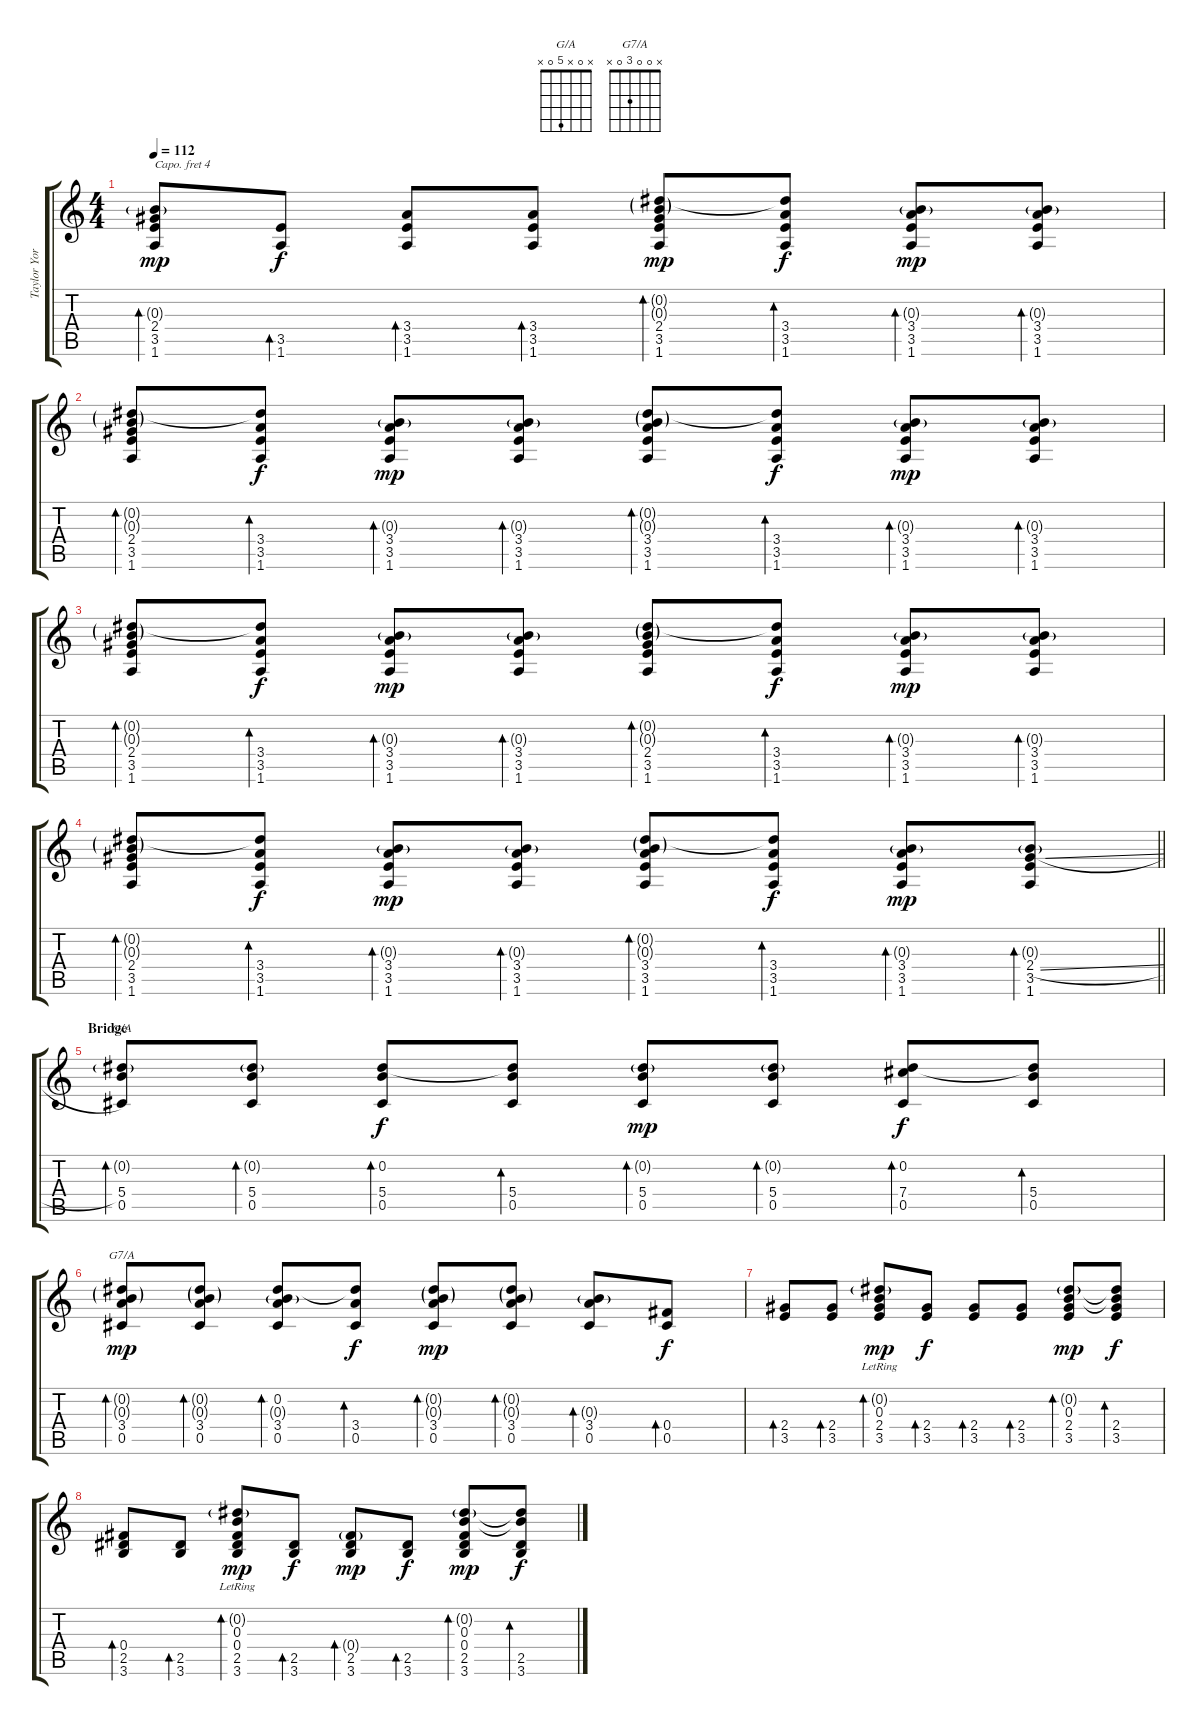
\track ("Taylor York [Acoustic Guitar]" "Taylor Yor") {instrument acousticguitarsteel}
\staff {score tabs}
\capo 4
\tuning (E4 B3 G3 D3 A2 E2) {hide}
\chord ("G/A" x 0 x 5 0 x)
\chord ("G7/A" x 0 0 3 0 x)
\ts (4 4)
\tempo 112
\clef g2
\ks c
(0.3{g} 2.4 3.5 1.6).8{bd 30 dy mp} (3.5 1.6).8{bd 30 dy f} (3.4 3.5 1.6).8{bd 30} (3.4 3.5 1.6).8{bd 30} (0.2{g} 0.3{g} 2.4 3.5 1.6).8{bd 30 dy mp} (0.2{t} 3.4 3.5 1.6).8{bd 30 dy f} (0.3{g} 3.4 3.5 1.6).8{bd 30 dy mp} (0.3{g} 3.4 3.5 1.6).8{bd 30} |
(0.2{g} 0.3{g} 2.4 3.5 1.6).8{bd 30} (0.2{t} 3.4 3.5 1.6).8{bd 30 dy f} (0.3{g} 3.4 3.5 1.6).8{bd 30 dy mp} (0.3{g} 3.4 3.5 1.6).8{bd 30} (0.2{g} 0.3{g} 3.4 3.5 1.6).8{bd 30} (0.2{t} 3.4 3.5 1.6).8{bd 30 dy f} (0.3{g} 3.4 3.5 1.6).8{bd 30 dy mp} (0.3{g} 3.4 3.5 1.6).8{bd 30} |
(0.2{g} 0.3{g} 2.4 3.5 1.6).8{bd 30} (0.2{t} 3.4 3.5 1.6).8{bd 30 dy f} (0.3{g} 3.4 3.5 1.6).8{bd 30 dy mp} (0.3{g} 3.4 3.5 1.6).8{bd 30} (0.2{g} 0.3{g} 2.4 3.5 1.6).8{bd 30} (0.2{t} 3.4 3.5 1.6).8{bd 30 dy f} (0.3{g} 3.4 3.5 1.6).8{bd 30 dy mp} (0.3{g} 3.4 3.5 1.6).8{bd 30} |
\barLineRight lightlight
(0.2{g} 0.3{g} 2.4 3.5 1.6).8{bd 30} (0.2{t} 3.4 3.5 1.6).8{bd 30 dy f} (0.3{g} 3.4 3.5 1.6).8{bd 30 dy mp} (0.3{g} 3.4 3.5 1.6).8{bd 30} (0.2{g} 0.3{g} 3.4 3.5 1.6).8{bd 30} (0.2{t} 3.4 3.5 1.6).8{bd 30 dy f} (0.3{g} 3.4 3.5 1.6).8{bd 30 dy mp} (0.3{g} 2.4{sl} 3.5 1.6).8{bd 30} |
\section ("" "Bridge")
(0.2{g} 5.4 0.5).8{bd 60 ch "G/A"} (0.2{g} 5.4 0.5).8{bd 60} (0.2 5.4 0.5).8{bd 60 dy f} (0.2{t} 5.4 0.5).8{bd 60} (0.2{g} 5.4 0.5).8{bd 60 dy mp} (0.2{g} 5.4 0.5).8{bd 60} (0.2 7.4 0.5).8{bd 60 dy f} (0.2{t} 5.4 0.5).8{bd 60} |
(0.2{g} 0.3{g} 3.4 0.5).8{bd 60 ch "G7/A" dy mp} (0.2{g} 0.3{g} 3.4 0.5).8{bd 60} (0.2 0.3{g} 3.4 0.5).8{bd 60} (0.2{t} 3.4 0.5).8{bd 60 dy f} (0.2{g} 0.3{g} 3.4 0.5).8{bd 60 dy mp} (0.2{g} 0.3{g} 3.4 0.5).8{bd 60} (0.3{g} 3.4 0.5).8{bd 60} (0.4 0.5).8{bd 60 dy f} |
(2.4 3.5).8{bd 30} (2.4 3.5).8{bd 30} (0.2{g lr} 0.3{lr} 2.4 3.5).8{bd 30 dy mp} (2.4 3.5).8{bd 30 dy f} (2.4 3.5).8{bd 30} (2.4 3.5).8{bd 30} (0.2{g} 0.3 2.4 3.5).8{bd 30 dy mp} (0.2{t} 0.3{t} 2.4 3.5).8{bd 30 dy f} |
(0.4 2.5 3.6).8{bd 30} (2.5 3.6).8{bd 30} (0.2{g lr} 0.3{lr} 0.4 2.5 3.6).8{bd 30 dy mp} (2.5 3.6).8{bd 30 dy f} (0.4{g} 2.5 3.6).8{bd 30 dy mp} (2.5 3.6).8{bd 30 dy f} (0.2{g} 0.3 0.4 2.5 3.6).8{bd 30 dy mp} (0.2{t} 0.3{t} 2.5 3.6).8{bd 30 dy f}
